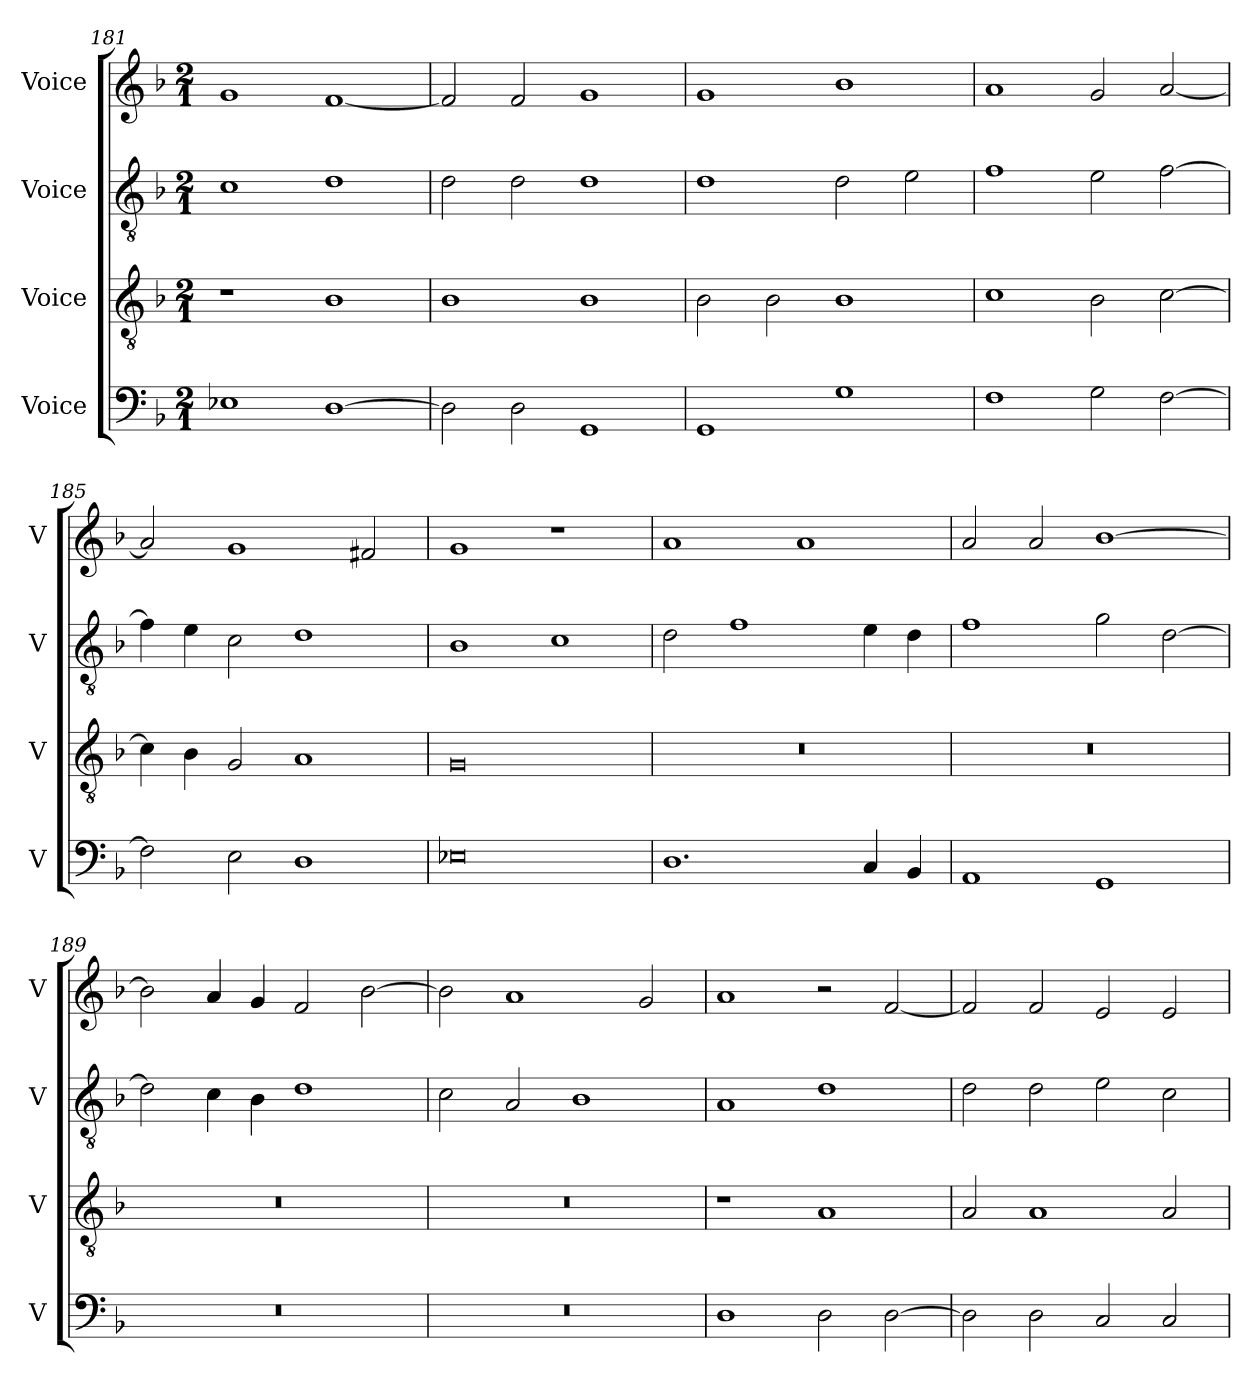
**kern	**kern	**kern	**kern
*part4	*part3	*part2	*part1
*staff4	*staff3	*staff2	*staff1
*I"Voice	*I"Voice	*I"Voice	*I"Voice
*I'V	*I'V	*I'V	*I'V
*clefF4	*clefGv2	*clefGv2	*clefG2
*k[b-]	*k[b-]	*k[b-]	*k[b-]
*M2/1	*M2/1	*M2/1	*M2/1
=181	=181	=181	=181
1E-X	1r	1c	1g
[1D	1B-	1d	[1f
=182	=182	=182	=182
2D\]	1B-	2d\	2f/]
2D\	.	2d\	2f/
1GG	1B-	1d	1g
=183	=183	=183	=183
1GG	2B-\	1d	1g
.	2B-\	.	.
1G	1B-	2d\	1b-
.	.	2e\	.
!!LO:LB:g=z
=184	=184	=184	=184
1F	1c	1f	1a
2G\	2B-\	2e\	2g/
[2F\	[2c\	[2f\	[2a/
=185	=185	=185	=185
2F\]	4c\]	4f\]	2a/]
.	4B-\	4e\	.
2E\	2G/	2c\	1g
1D	1A	1d	.
.	.	.	2f#X/
=186	=186	=186	=186
0E-X	0G	1B-	1g
.	.	1c	1r
=187	=187	=187	=187
1.D	0r	2d\	1a
.	.	1f	.
.	.	.	1a
4C/	.	4e\	.
4BB-/	.	4d\	.
!!LO:PB:g=z
=188	=188	=188	=188
1AA	0r	1f	2a/
.	.	.	2a/
1GG	.	2g\	[1b-
.	.	[2d\	.
=189	=189	=189	=189
0r	0r	2d\]	2b-\]
.	.	4c\	4a/
.	.	4B-\	4g/
.	.	1d	2f/
.	.	.	[2b-\
=190	=190	=190	=190
0r	0r	2c\	2b-\]
.	.	2A/	1a
.	.	1B-	.
.	.	.	2g/
=191	=191	=191	=191
1D	1r	1A	1a
2D\	1A	1d	2r
[2D\	.	.	[2f/
!!LO:LB:g=z
=192	=192	=192	=192
2D\]	2A/	2d\	2f/]
2D\	1A	2d\	2f/
2C/	.	2e\	2e/
2C/	2A/	2c\	2e/
=	=	=	=
*-	*-	*-	*-
